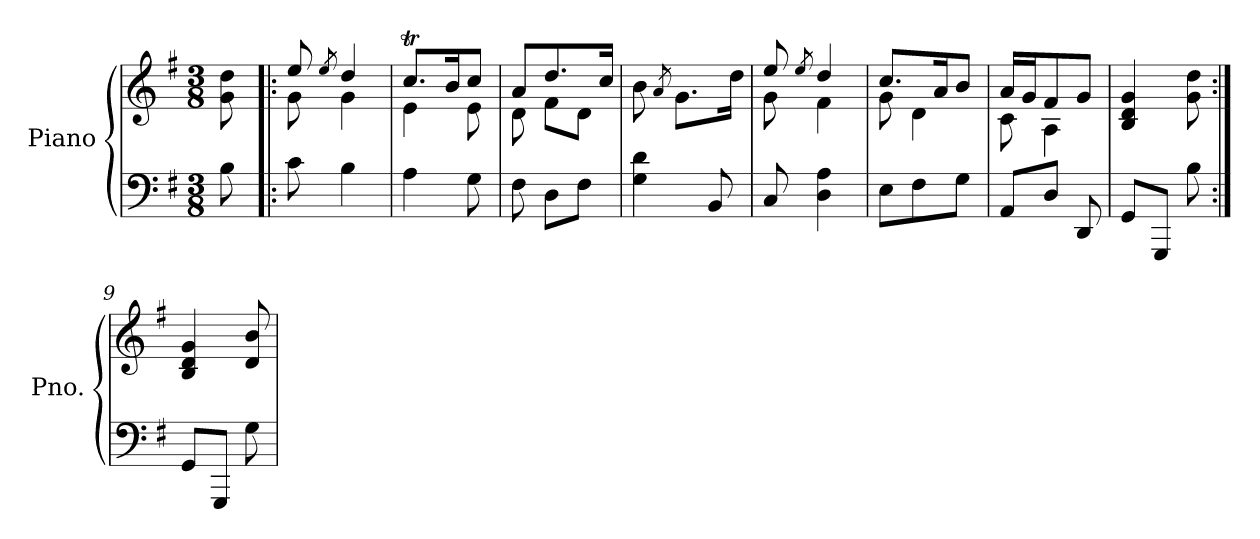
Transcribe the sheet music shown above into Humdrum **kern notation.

**kern	**kern
*part1	*part1
*staff2	*staff1
*I"Piano	*
*I'Pno.	*
*clefF4	*clefG2
*k[f#]	*k[f#]
*M3/8	*M3/8
=	=
8B\	8g\ 8dd\
=1!|:	=1!|:
*	*^
8c\	8ee/	8g\
.	8qee/	.
4B\	4dd/	4g\
=2	=2	=2
4A\	8.ccT/L	4e\
.	16b/K	.
8G\	8cc/J	8e\
=3	=3	=3
8F#\	8a/L	8d\
8D\L	8.dd/	8f#\L
8F#\J	.	8d\J
.	16cc/Jk	.
*	*v	*v
!!LO:LB:g=z
=4	=4
4G\ 4d\	8b\
.	8qa/
.	8.g\L
8BB/	.
.	16dd\Jk
=5	=5
*	*^
8C/	8ee/	8g\
.	8qee/	.
4D\ 4A\	4dd/	4f#\
=6	=6	=6
8E\L	8.cc/L	8g\
8F#\	.	4d\
.	16a/K	.
8G\J	8b/J	.
=7	=7	=7
8AA/L	16a/LL	8c\
.	16g/J	.
8D/J	8f#/	4A\
8DD/	8g/J	.
*	*v	*v
!!LO:LB:g=z
=8	=8
8GG/L	4B/ 4d/ 4g/
8GGG/J	.
8B\	8g\ 8dd\
=9:|!	=9:|!
8GG/L	4B/ 4d/ 4g/
8GGG/J	.
8G\	8d/ 8b/
=	=
*-	*-
